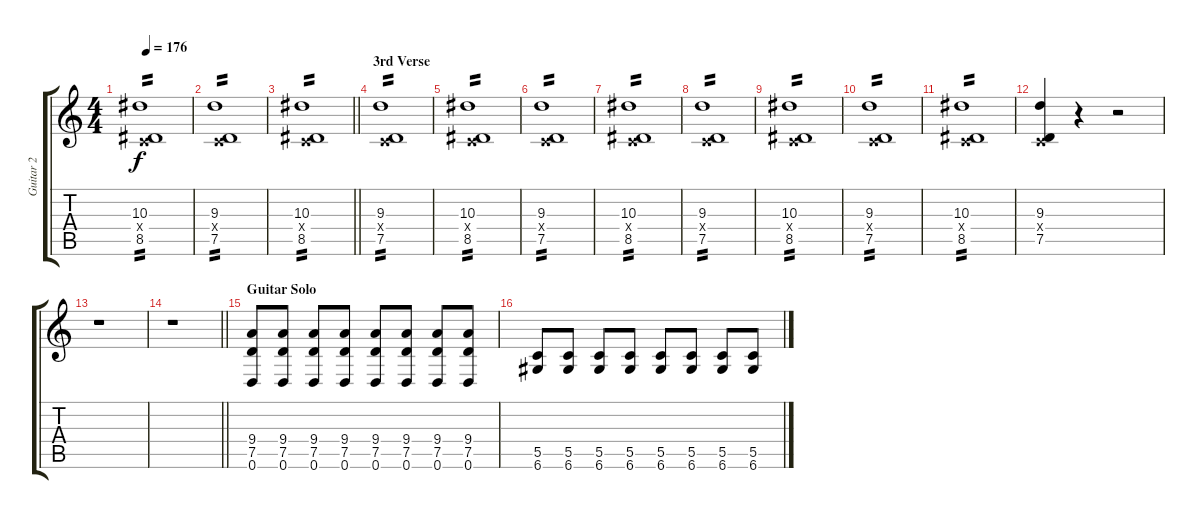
\track ("Guitar 2" "Guitar 2") {instrument distortionguitar}
\staff {score tabs}
\tuning (D4 A3 F3 C3 G2 D2) {hide}
\ts (4 4)
\tempo 176
\clef g2
\ks c
(10.3 0.4{x} 8.5).1{tp 2 dy f} |
(9.3 0.4{x} 7.5).1{tp 2} |
\barLineRight lightlight
(10.3 0.4{x} 8.5).1{tp 2} |
\section ("" "3rd Verse")
(9.3 0.4{x} 7.5).1{tp 2} |
(10.3 0.4{x} 8.5).1{tp 2} |
(9.3 0.4{x} 7.5).1{tp 2} |
(10.3 0.4{x} 8.5).1{tp 2} |
(9.3 0.4{x} 7.5).1{tp 2} |
(10.3 0.4{x} 8.5).1{tp 2} |
(9.3 0.4{x} 7.5).1{tp 2} |
(10.3 0.4{x} 8.5).1{tp 2} |
(9.3 0.4{x} 7.5).4 r.4 r.2 |
r.1 |
\barLineRight lightlight
r.1 |
\section ("" "Guitar Solo")
(9.4 7.5 0.6).8 (9.4 7.5 0.6).8 (9.4 7.5 0.6).8 (9.4 7.5 0.6).8 (9.4 7.5 0.6).8 (9.4 7.5 0.6).8 (9.4 7.5 0.6).8 (9.4 7.5 0.6).8 |
(5.5 6.6).8 (5.5 6.6).8 (5.5 6.6).8 (5.5 6.6).8 (5.5 6.6).8 (5.5 6.6).8 (5.5 6.6).8 (5.5 6.6).8
